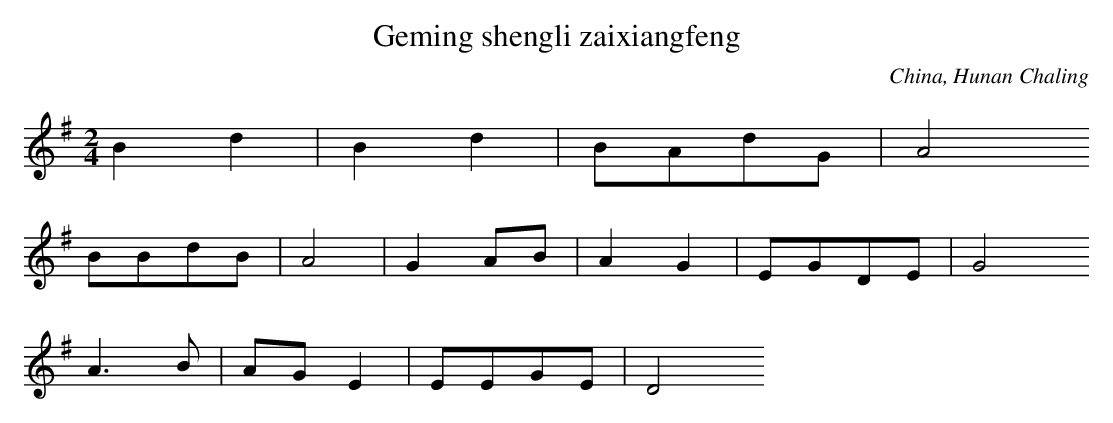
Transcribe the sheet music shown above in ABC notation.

X:1
T: Geming shengli zaixiangfeng
O: China, Hunan Chaling
M: 2/4
L: 1/16
K: G
B4d4 | B4d4 | B2A2d2G2 | A8
B2B2d2B2 | A8 | G4A2B2 | A4G4 | E2G2D2E2 | G8
A6B2 | A2G2E4 | E2E2G2E2 | D8
